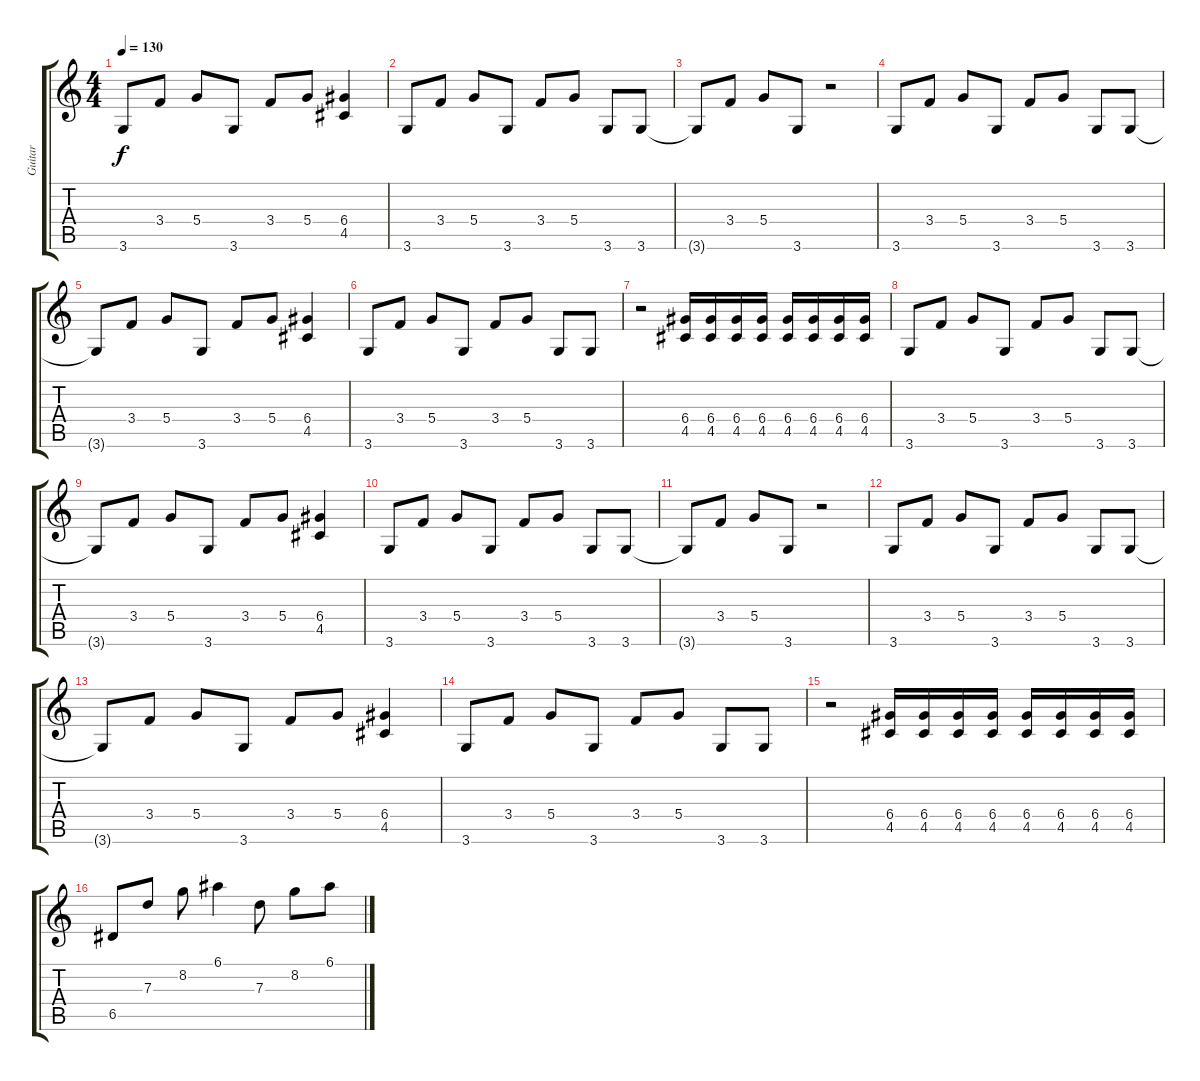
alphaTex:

\track ("Guitar " "Guitar ") {instrument distortionguitar}
\staff {score tabs}
\tuning (E4 B3 G3 D3 A2 E2) {hide}
\ts (4 4)
\tempo 130
\clef g2
\ks c
3.6{t}.8{dy f} 3.4.8 5.4.8 3.6.8 3.4.8 5.4.8 (6.4 4.5).4 |
3.6.8 3.4.8 5.4.8 3.6.8 3.4.8 5.4.8 3.6.8 3.6.8 |
3.6{t}.8 3.4.8 5.4.8 3.6.8 r.2 |
3.6.8 3.4.8 5.4.8 3.6.8 3.4.8 5.4.8 3.6.8 3.6.8 |
3.6{t}.8 3.4.8 5.4.8 3.6.8 3.4.8 5.4.8 (6.4 4.5).4 |
3.6.8 3.4.8 5.4.8 3.6.8 3.4.8 5.4.8 3.6.8 3.6.8 |
r.2 (6.4 4.5).16 (6.4 4.5).16 (6.4 4.5).16 (6.4 4.5).16 (6.4 4.5).16 (6.4 4.5).16 (6.4 4.5).16 (6.4 4.5).16 |
3.6.8 3.4.8 5.4.8 3.6.8 3.4.8 5.4.8 3.6.8 3.6.8 |
3.6{t}.8 3.4.8 5.4.8 3.6.8 3.4.8 5.4.8 (6.4 4.5).4 |
3.6.8 3.4.8 5.4.8 3.6.8 3.4.8 5.4.8 3.6.8 3.6.8 |
3.6{t}.8 3.4.8 5.4.8 3.6.8 r.2 |
3.6.8 3.4.8 5.4.8 3.6.8 3.4.8 5.4.8 3.6.8 3.6.8 |
3.6{t}.8 3.4.8 5.4.8 3.6.8 3.4.8 5.4.8 (6.4 4.5).4 |
3.6.8 3.4.8 5.4.8 3.6.8 3.4.8 5.4.8 3.6.8 3.6.8 |
r.2 (6.4 4.5).16 (6.4 4.5).16 (6.4 4.5).16 (6.4 4.5).16 (6.4 4.5).16 (6.4 4.5).16 (6.4 4.5).16 (6.4 4.5).16 |
6.5.8 7.3.8 8.2.8 6.1.4 7.3.8 8.2.8 6.1.8
